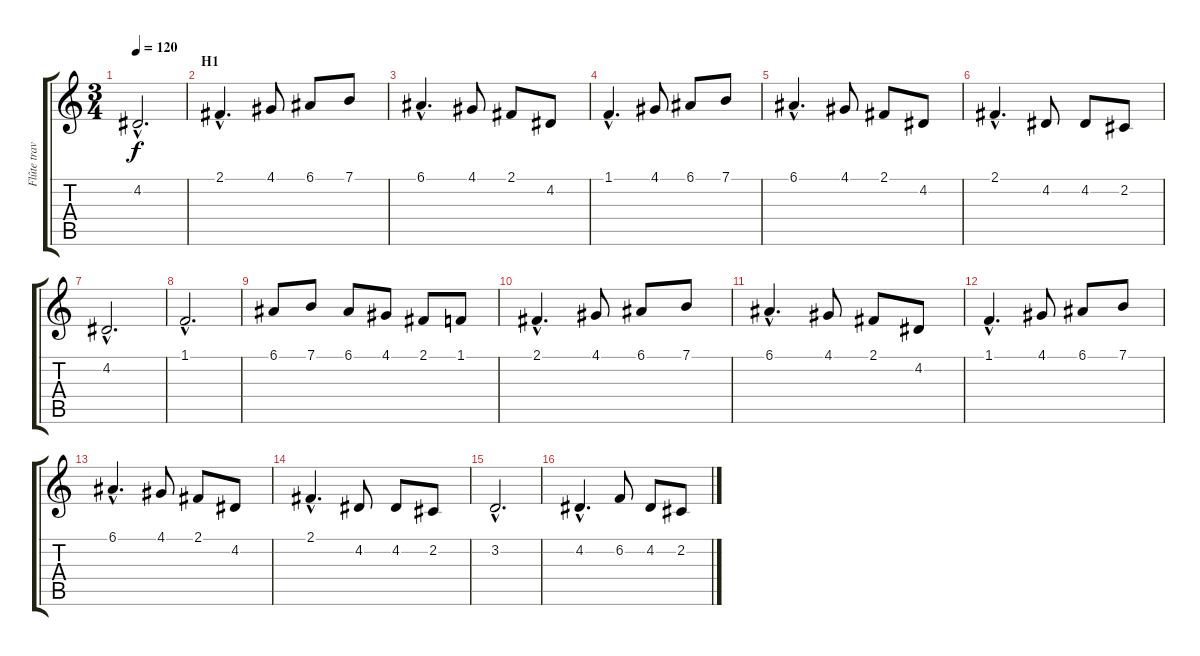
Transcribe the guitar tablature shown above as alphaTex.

\track ("Flûte traversière" "Flûte trav") {instrument flute}
\staff {score tabs}
\tuning (E4 B3 G3 D3 A2 E2) {hide}
\ts (3 4)
\tempo 120
\clef g2
\ks c
4.2{hac}.2{d dy f} |
\section ("" "H1")
2.1{hac}.4{d} 4.1.8 6.1.8 7.1.8 |
6.1{hac}.4{d} 4.1.8 2.1.8 4.2.8 |
1.1{hac}.4{d} 4.1.8 6.1.8 7.1.8 |
6.1{hac}.4{d} 4.1.8 2.1.8 4.2.8 |
2.1{hac}.4{d} 4.2.8 4.2.8 2.2.8 |
4.2{hac}.2{d} |
1.1{hac}.2{d} |
6.1.8 7.1.8 6.1.8 4.1.8 2.1.8 1.1.8 |
2.1{hac}.4{d} 4.1.8 6.1.8 7.1.8 |
6.1{hac}.4{d} 4.1.8 2.1.8 4.2.8 |
1.1{hac}.4{d} 4.1.8 6.1.8 7.1.8 |
6.1{hac}.4{d} 4.1.8 2.1.8 4.2.8 |
2.1{hac}.4{d} 4.2.8 4.2.8 2.2.8 |
3.2{hac}.2{d} |
4.2{hac}.4{d} 6.2.8 4.2.8 2.2.8
